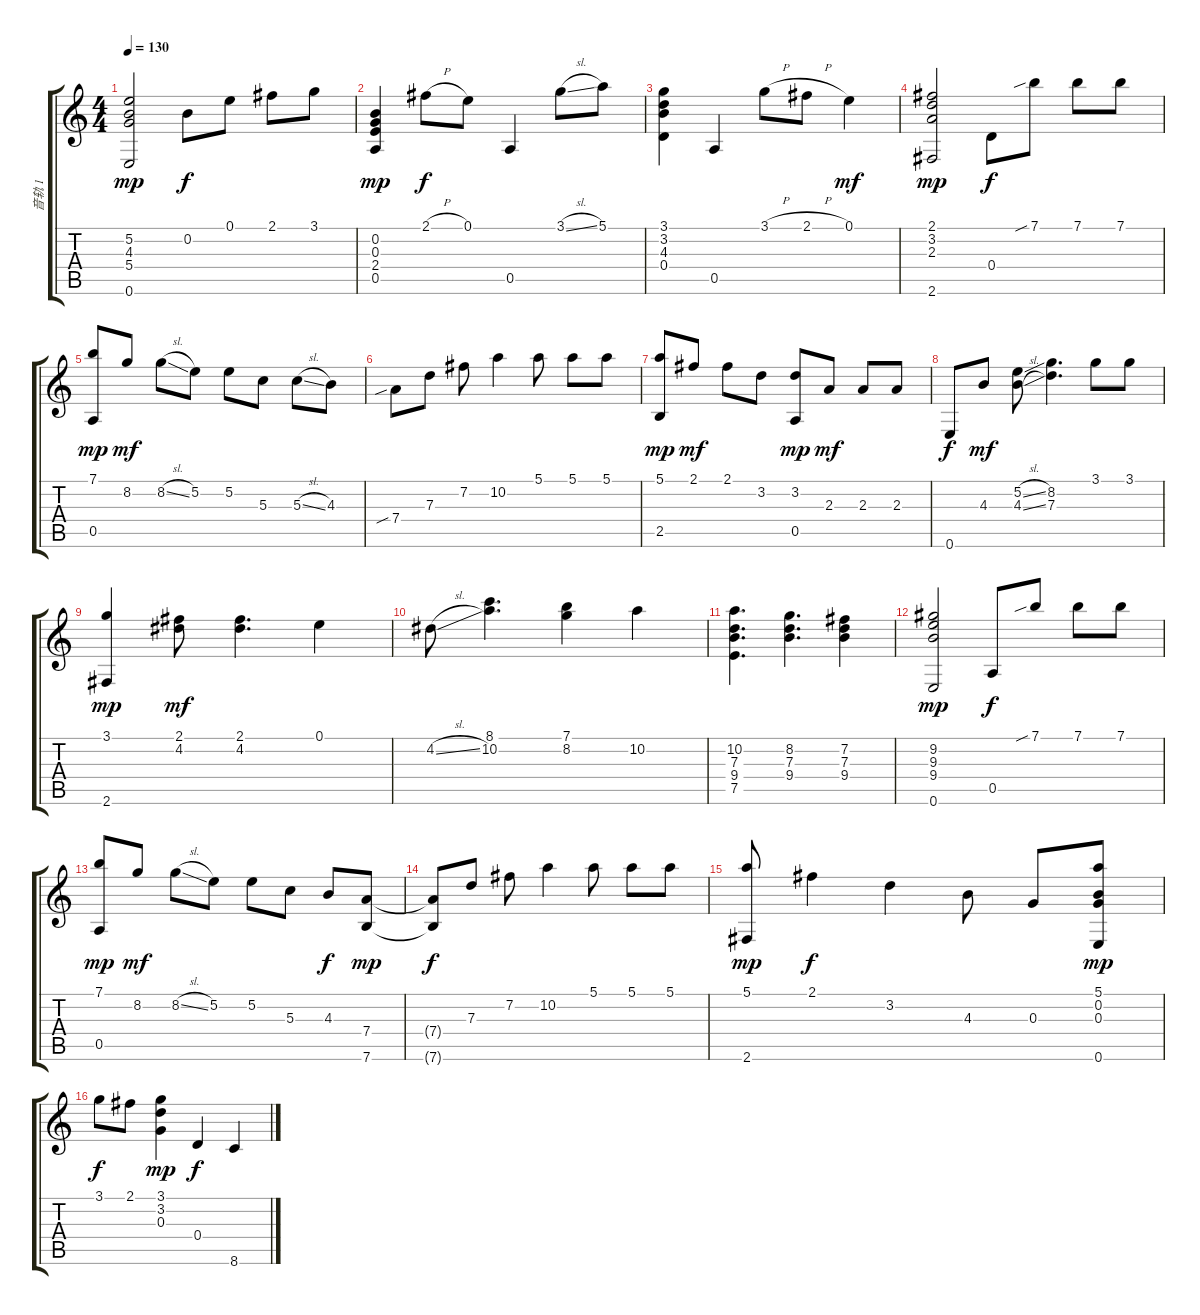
\track ("音轨 1" "音轨 1") {instrument acousticguitarnylon}
\staff {score tabs}
\tuning (E4 B3 G3 D3 A2 E2) {hide}
\ts (4 4)
\tempo 130
\clef g2
\ks c
(5.2 4.3 5.4 0.6).2{dy mp} 0.2.8{dy f} 0.1.8 2.1.8 3.1.8 |
(0.2 0.3 2.4 0.5).4{dy mp} 2.1{h}.8{dy f} 0.1.8 0.5.4 3.1{sl}.8 5.1.8 |
(3.1 3.2 4.3 0.4).4 0.5.4 3.1{h}.8 2.1{h}.8 0.1.4{dy mf} |
(2.1 3.2 2.3 2.6).2{dy mp} 0.4.8{dy f} 7.1{sib}.8 7.1.8 7.1.8 |
(7.1 0.5).8{dy mp} 8.2.8{dy mf} 8.2{sl}.8 5.2.8 5.2.8 5.3.8 5.3{sl}.8 4.3.8 |
7.4{sib}.8 7.3.8 7.2.8 10.2.4 5.1.8 5.1.8 5.1.8 |
(5.1 2.5).8{dy mp} 2.1.8{dy mf} 2.1.8 3.2.8 (3.2 0.5).8{dy mp} 2.3.8{dy mf} 2.3.8 2.3.8 |
0.6.8{dy f} 4.3.8{dy mf} (5.2{sl} 4.3{sl}).8 (8.2 7.3).4{d} 3.1.8 3.1.8 |
(3.1 2.6).4{dy mp} (2.1 4.2).8{dy mf} (2.1 4.2).4{d} 0.1.4 |
4.2{sl}.8 (8.1 10.2).4{d} (7.1 8.2).4 10.2.4 |
(10.2 7.3 9.4 7.5).4{d} (8.2 7.3 9.4).4{d} (7.2 7.3 9.4).4 |
(9.2 9.3 9.4 0.6).2{dy mp} 0.5.8{dy f} 7.1{sib}.8 7.1.8 7.1.8 |
(7.1 0.5).8{dy mp} 8.2.8{dy mf} 8.2{sl}.8 5.2.8 5.2.8 5.3.8 4.3.8{dy f} (7.4 7.6).8{dy mp} |
(7.4{t} 7.6{t}).8{dy f} 7.3.8 7.2.8 10.2.4 5.1.8 5.1.8 5.1.8 |
(5.1 2.6).8{dy mp} 2.1.4{dy f} 3.2.4 4.3.8 0.3.8 (5.1 0.2 0.3 0.6).8{dy mp} |
3.1.8{dy f} 2.1.8 (3.1 3.2 0.3).4{dy mp} 0.4.4{dy f} 8.6.4
